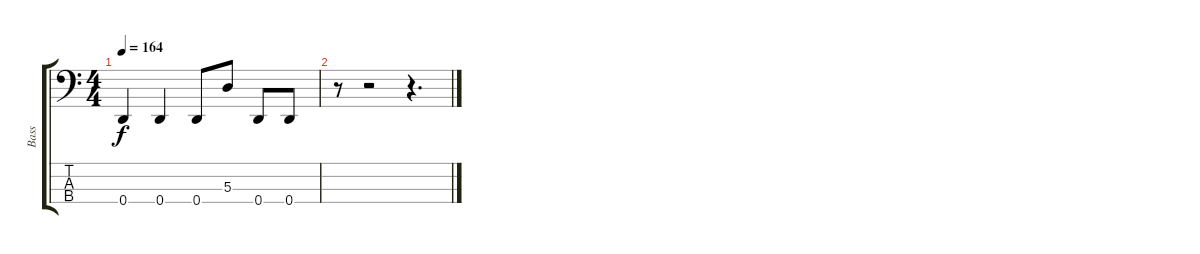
\track ("Bass" "Bass") {instrument electricbassfinger}
\staff {score tabs}
\tuning (G2 D2 A1 D1) {hide}
\ts (4 4)
\tempo 164
\clef f4
\ks c
0.4.4{dy f} 0.4.4 0.4.8 5.3.8 0.4.8 0.4.8 |
r.8 r.2 r.4{d}
